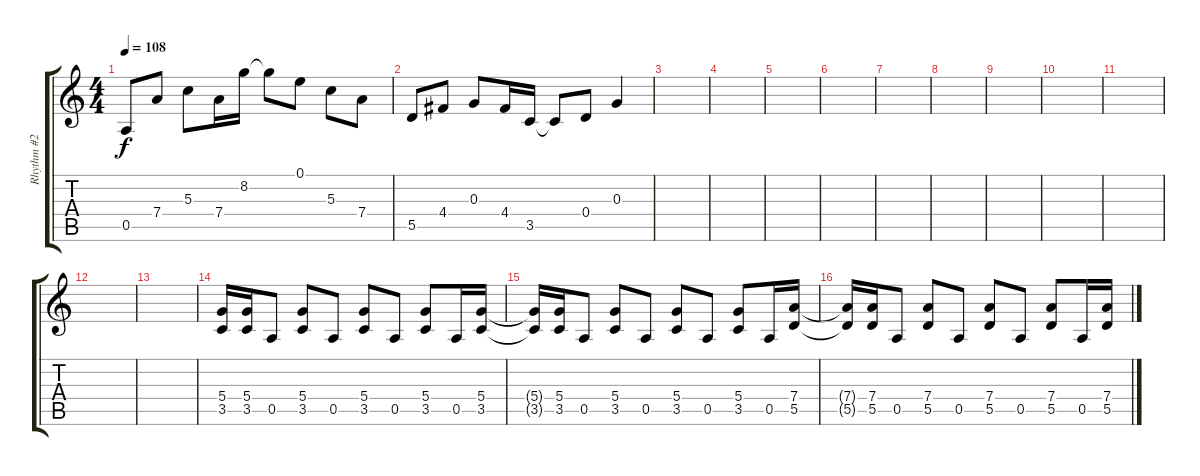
\track ("Rhythm #2" "Rhythm #2") {instrument distortionguitar}
\staff {score tabs}
\tuning (E4 B3 G3 D3 A2 E2) {hide}
\ts (4 4)
\tempo 108
\clef g2
\ks c
0.5.8{dy f} 7.4.8 5.3.8 7.4.16 8.2.16 8.2{t}.8 0.1.8 5.3.8 7.4.8 |
5.5.8 4.4.8 0.3.8 4.4.16 3.5.16 3.5{t}.8 0.4.8 0.3.4 |
|
|
|
|
|
|
|
|
|
|
|
(5.4 3.5).16 (5.4 3.5).16 0.5.8 (5.4 3.5).8 0.5.8 (5.4 3.5).8 0.5.8 (5.4 3.5).8 0.5.16 (5.4 3.5).16 |
(5.4{t} 3.5{t}).16 (5.4 3.5).16 0.5.8 (5.4 3.5).8 0.5.8 (5.4 3.5).8 0.5.8 (5.4 3.5).8 0.5.16 (7.4 5.5).16 |
(7.4{t} 5.5{t}).16 (7.4 5.5).16 0.5.8 (7.4 5.5).8 0.5.8 (7.4 5.5).8 0.5.8 (7.4 5.5).8 0.5.16 (7.4 5.5).16
